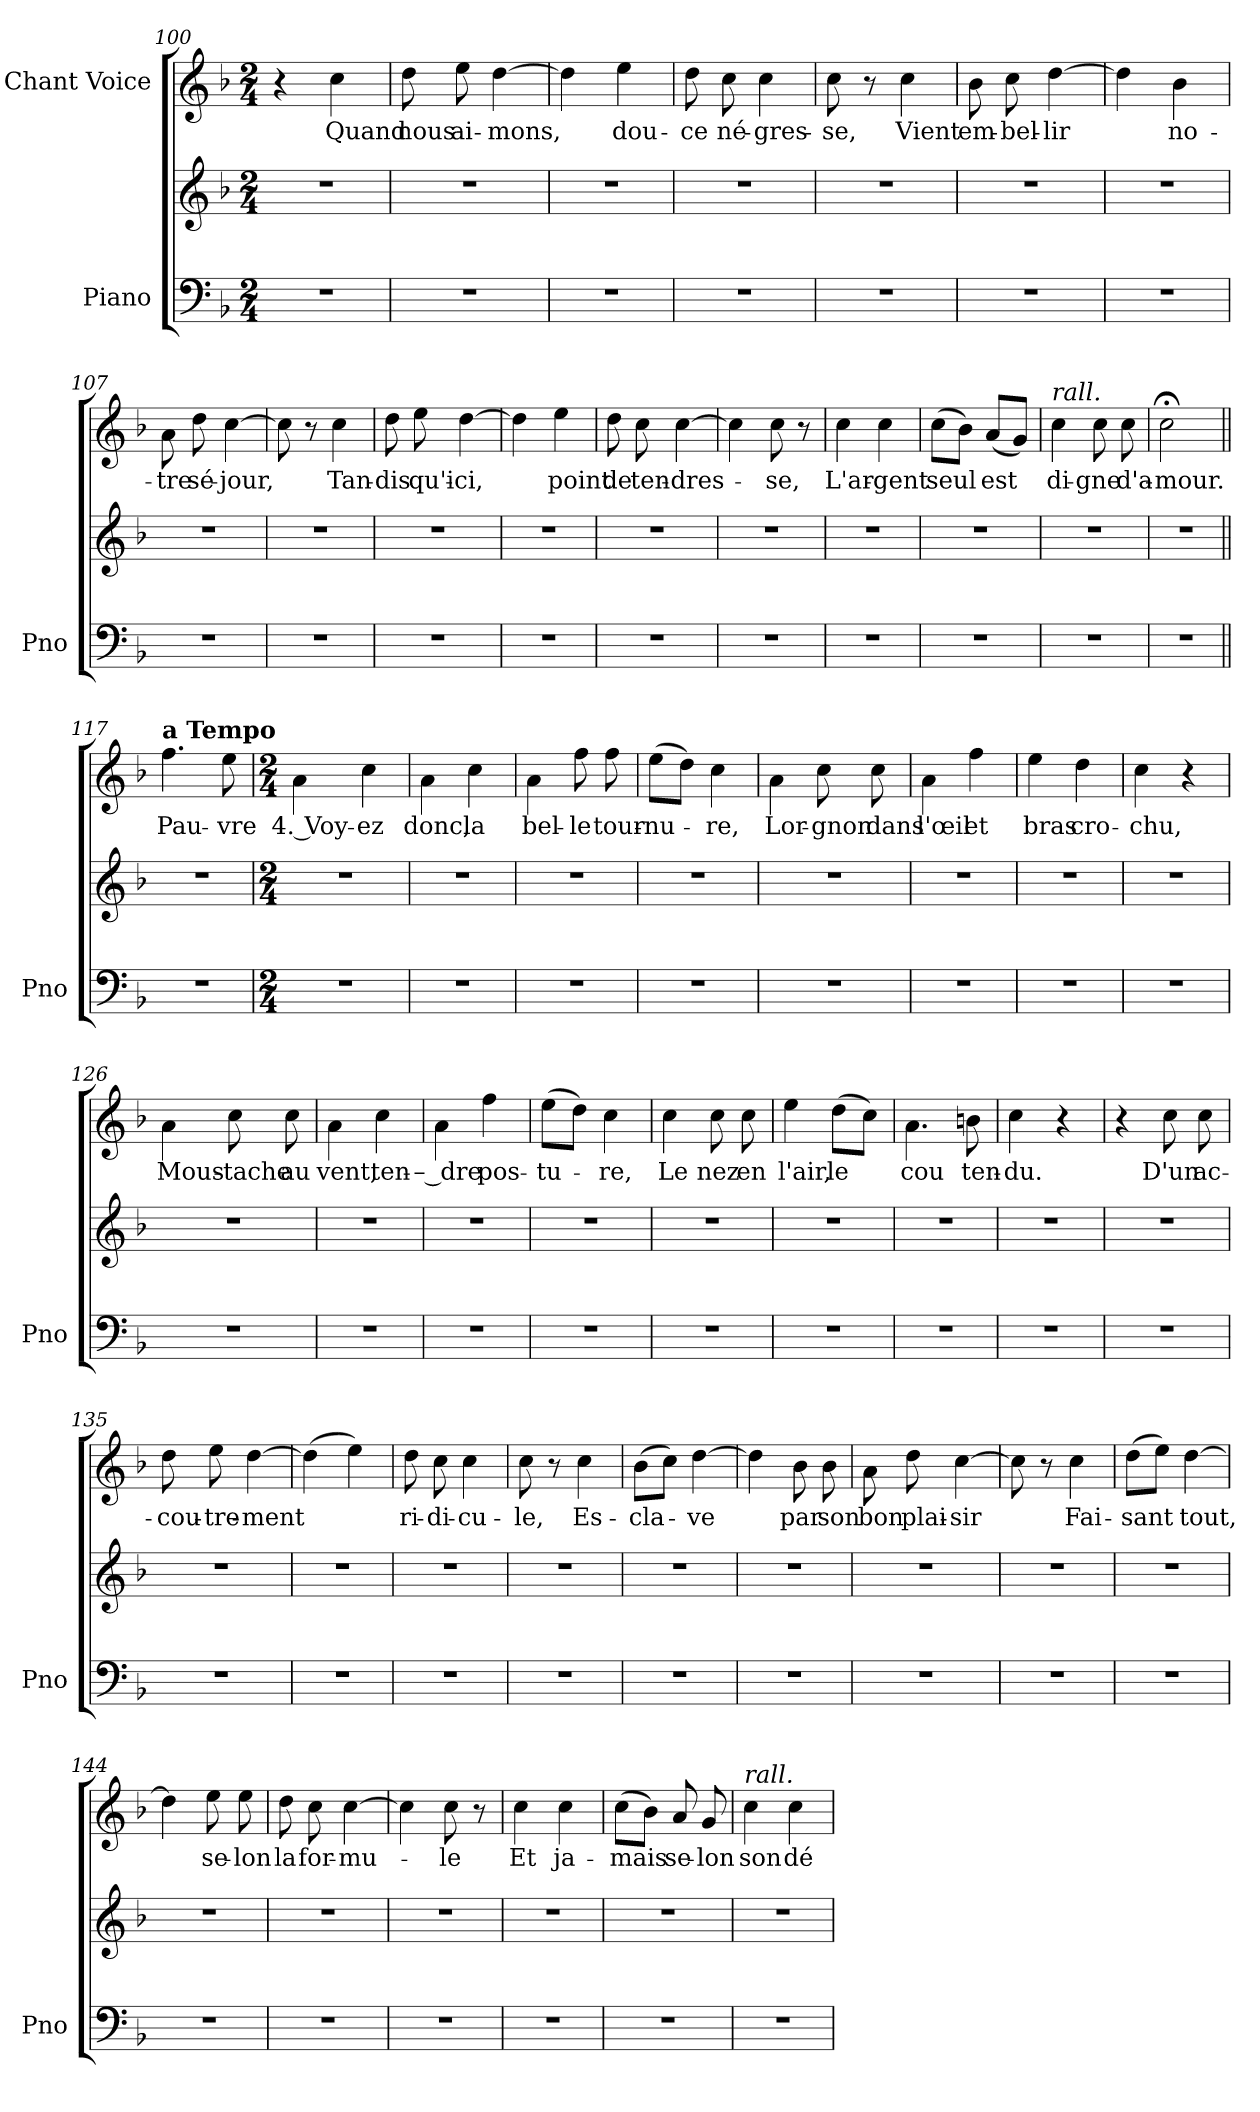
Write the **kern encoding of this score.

**kern	**kern	**kern	**text
*part2	*part2	*part1	*part1
*staff3	*staff2	*staff1	*staff1
*I"Piano	*	*I"Chant Voice	*
*I'Pno	*	*	*
*clefF4	*clefG2	*clefG2	*
*k[b-]	*k[b-]	*k[b-]	*
*M2/4	*M2/4	*M2/4	*
=100	=100	=100	=100
2r	2r	4r	.
!	!	!	!LO:LY:b
.	.	4cc\	Quand
=101	=101	=101	=101
!	!	!	!LO:LY:b
2r	2r	8dd\	nous
!	!	!	!LO:LY:b
.	.	8ee\	ai-
!	!	!	!LO:LY:b
.	.	[4dd\	-mons,
=102	=102	=102	=102
2r	2r	4dd\]	.
!	!	!	!LO:LY:b
.	.	4ee\	dou-
=103	=103	=103	=103
!	!	!	!LO:LY:b
2r	2r	8dd\	-ce
!	!	!	!LO:LY:b
.	.	8cc\	né-
!	!	!	!LO:LY:b
.	.	4cc\	-gres-
=104	=104	=104	=104
!	!	!	!LO:LY:b
2r	2r	8cc\	-se,
.	.	8r	.
!	!	!	!LO:LY:b
.	.	4cc\	Vient
=105	=105	=105	=105
!	!	!	!LO:LY:b
2r	2r	8b-\	em-
!	!	!	!LO:LY:b
.	.	8cc\	-bel-
!	!	!	!LO:LY:b
.	.	[4dd\	-lir
!!LO:LB:g=z
=106	=106	=106	=106
2r	2r	4dd\]	.
!	!	!	!LO:LY:b
.	.	4b-\	no-
=107	=107	=107	=107
!	!	!	!LO:LY:b
2r	2r	8a\	-tre
!	!	!	!LO:LY:b
.	.	8dd\	sé-
!	!	!	!LO:LY:b
.	.	[4cc\	-jour,
=108	=108	=108	=108
2r	2r	8cc\]	.
.	.	8r	.
!	!	!	!LO:LY:b
.	.	4cc\	Tan-
=109	=109	=109	=109
!	!	!	!LO:LY:b
2r	2r	8dd\	-dis
!	!	!	!LO:LY:b
.	.	8ee\	qu'i-
!	!	!	!LO:LY:b
.	.	[4dd\	-ci,
=110	=110	=110	=110
2r	2r	4dd\]	.
!	!	!	!LO:LY:b
.	.	4ee\	point
=111	=111	=111	=111
!	!	!	!LO:LY:b
2r	2r	8dd\	de
!	!	!	!LO:LY:b
.	.	8cc\	ten-
!	!	!	!LO:LY:b
.	.	[4cc\	-dres-
=112	=112	=112	=112
2r	2r	4cc\]	.
!	!	!	!LO:LY:b
.	.	8cc\	-se,
.	.	8r	.
=113	=113	=113	=113
!	!	!	!LO:LY:b
2r	2r	4cc\	L'ar-
!	!	!	!LO:LY:b
.	.	4cc\	-gent
=114	=114	=114	=114
!	!	!	!LO:LY:b
2r	2r	(>8cc\L	seul
.	.	8b-\J)	.
!	!	!	!LO:LY:b
.	.	(<8a/L	est
.	.	8g/J)	.
=115	=115	=115	=115
*	*	*MM104	*
!	!	!LO:TX:a:i:t=rall.	!
!	!	!	!LO:LY:b
2r	2r	4cc\	di-
*	*	*MM90	*
!	!	!	!LO:LY:b
.	.	8cc\	-gne
!	!	!	!LO:LY:b
.	.	8cc\	d'a-
=116	=116	=116	=116
!	!	!	!LO:LY:b
2r	2r	2cc;<\	-mour.
=117||	=117||	=117||	=117||
*	*	*MM116	*
!	!	!LO:TX:a:B:t=a Tempo	!
!	!	!	!LO:LY:b
2r	2r	4.ff\	Pau-
!	!	!	!LO:LY:b
.	.	8ee\	-vre
!!LO:LB:g=z
=118	=118	=118	=118
*M2/4	*M2/4	*M2/4	*
!	!	!	!LO:LY:b
2r	2r	4a\	4. Voy-
!	!	!	!LO:LY:b
.	.	4cc\	-ez
=119	=119	=119	=119
!	!	!	!LO:LY:b
2r	2r	4a\	donc,
!	!	!	!LO:LY:b
.	.	4cc\	la
=120	=120	=120	=120
!	!	!	!LO:LY:b
2r	2r	4a\	bel-
!	!	!	!LO:LY:b
.	.	8ff\	-le
!	!	!	!LO:LY:b
.	.	8ff\	tour-
=121	=121	=121	=121
!	!	!	!LO:LY:b
2r	2r	(>8ee\L	-nu-
.	.	8dd\J)	.
!	!	!	!LO:LY:b
.	.	4cc\	-re,
=122	=122	=122	=122
!	!	!	!LO:LY:b
2r	2r	4a\	Lor-
!	!	!	!LO:LY:b
.	.	8cc\	-gnon
!	!	!	!LO:LY:b
.	.	8cc\	dans
=123	=123	=123	=123
!	!	!	!LO:LY:b
2r	2r	4a\	l'œil
!	!	!	!LO:LY:b
.	.	4ff\	et
=124	=124	=124	=124
!	!	!	!LO:LY:b
2r	2r	4ee\	bras
!	!	!	!LO:LY:b
.	.	4dd\	cro-
=125	=125	=125	=125
!	!	!	!LO:LY:b
2r	2r	4cc\	-chu,
.	.	4r	.
=126	=126	=126	=126
!	!	!	!LO:LY:b
2r	2r	4a\	Mous-
!	!	!	!LO:LY:b
.	.	8cc\	-tache
!	!	!	!LO:LY:b
.	.	8cc\	au
=127	=127	=127	=127
!	!	!	!LO:LY:b
2r	2r	4a\	vent,
!	!	!	!LO:LY:b
.	.	4cc\	ten-
!!LO:LB:g=z
=128	=128	=128	=128
!	!	!	!LO:LY:b
2r	2r	4a\	-– dre
!	!	!	!LO:LY:b
.	.	4ff\	pos-
=129	=129	=129	=129
!	!	!	!LO:LY:b
2r	2r	(>8ee\L	-tu-
.	.	8dd\J)	.
!	!	!	!LO:LY:b
.	.	4cc\	-re,
=130	=130	=130	=130
!	!	!	!LO:LY:b
2r	2r	4cc\	Le
!	!	!	!LO:LY:b
.	.	8cc\	nez
!	!	!	!LO:LY:b
.	.	8cc\	en
=131	=131	=131	=131
!	!	!	!LO:LY:b
2r	2r	4ee\	l'air,
!	!	!	!LO:LY:b
.	.	(>8dd\L	le
.	.	8cc\J)	.
=132	=132	=132	=132
!	!	!	!LO:LY:b
2r	2r	4.a\	cou
!	!	!	!LO:LY:b
.	.	8bn\	ten-
=133	=133	=133	=133
!	!	!	!LO:LY:b
2r	2r	4cc\	-du.
.	.	4r	.
=134	=134	=134	=134
2r	2r	4r	.
!	!	!	!LO:LY:b
.	.	8cc\	D'un
!	!	!	!LO:LY:b
.	.	8cc\	ac-
=135	=135	=135	=135
!	!	!	!LO:LY:b
2r	2r	8dd\	-cou-
!	!	!	!LO:LY:b
.	.	8ee\	-tre-
!	!	!	!LO:LY:b
.	.	[4dd\	-ment
=136	=136	=136	=136
2r	2r	(>4dd\]	.
.	.	4ee\)	.
=137	=137	=137	=137
!	!	!	!LO:LY:b
2r	2r	8dd\	ri-
!	!	!	!LO:LY:b
.	.	8cc\	-di-
!	!	!	!LO:LY:b
.	.	4cc\	-cu-
=138	=138	=138	=138
!	!	!	!LO:LY:b
2r	2r	8cc\	-le,
.	.	8r	.
!	!	!	!LO:LY:b
.	.	4cc\	Es-
=139	=139	=139	=139
!	!	!	!LO:LY:b
2r	2r	(>8b-\L	-cla-
.	.	8cc\J)	.
!	!	!	!LO:LY:b
.	.	[4dd\	-ve
!!LO:LB:g=z
=140	=140	=140	=140
2r	2r	4dd\]	.
!	!	!	!LO:LY:b
.	.	8b-\	par
!	!	!	!LO:LY:b
.	.	8b-\	son
=141	=141	=141	=141
!	!	!	!LO:LY:b
2r	2r	8a\	bon
!	!	!	!LO:LY:b
.	.	8dd\	plai-
!	!	!	!LO:LY:b
.	.	[4cc\	-sir
=142	=142	=142	=142
2r	2r	8cc\]	.
.	.	8r	.
!	!	!	!LO:LY:b
.	.	4cc\	Fai-
=143	=143	=143	=143
!	!	!	!LO:LY:b
2r	2r	(>8dd\L	-sant
.	.	8ee\J)	.
!	!	!	!LO:LY:b
.	.	[4dd\	tout,
=144	=144	=144	=144
2r	2r	4dd\]	.
!	!	!	!LO:LY:b
.	.	8ee\	se-
!	!	!	!LO:LY:b
.	.	8ee\	-lon
=145	=145	=145	=145
!	!	!	!LO:LY:b
2r	2r	8dd\	la
!	!	!	!LO:LY:b
.	.	8cc\	for-
!	!	!	!LO:LY:b
.	.	[4cc\	-mu-
=146	=146	=146	=146
2r	2r	4cc\]	.
!	!	!	!LO:LY:b
.	.	8cc\	-le
.	.	8r	.
=147	=147	=147	=147
!	!	!	!LO:LY:b
2r	2r	4cc\	Et
!	!	!	!LO:LY:b
.	.	4cc\	ja-
=148	=148	=148	=148
!	!	!	!LO:LY:b
2r	2r	(>8cc\L	-mais
.	.	8b-\J)	.
!	!	!	!LO:LY:b
.	.	8a/	se-
!	!	!	!LO:LY:b
.	.	8g/	-lon
=149	=149	=149	=149
*	*	*MM104	*
!	!	!LO:TX:a:i:t=rall.	!
!	!	!	!LO:LY:b
2r	2r	4cc\	son
*	*	*MM90	*
!	!	!	!LO:LY:b
.	.	4cc\	dé-
=	=	=	=
*-	*-	*-	*-
